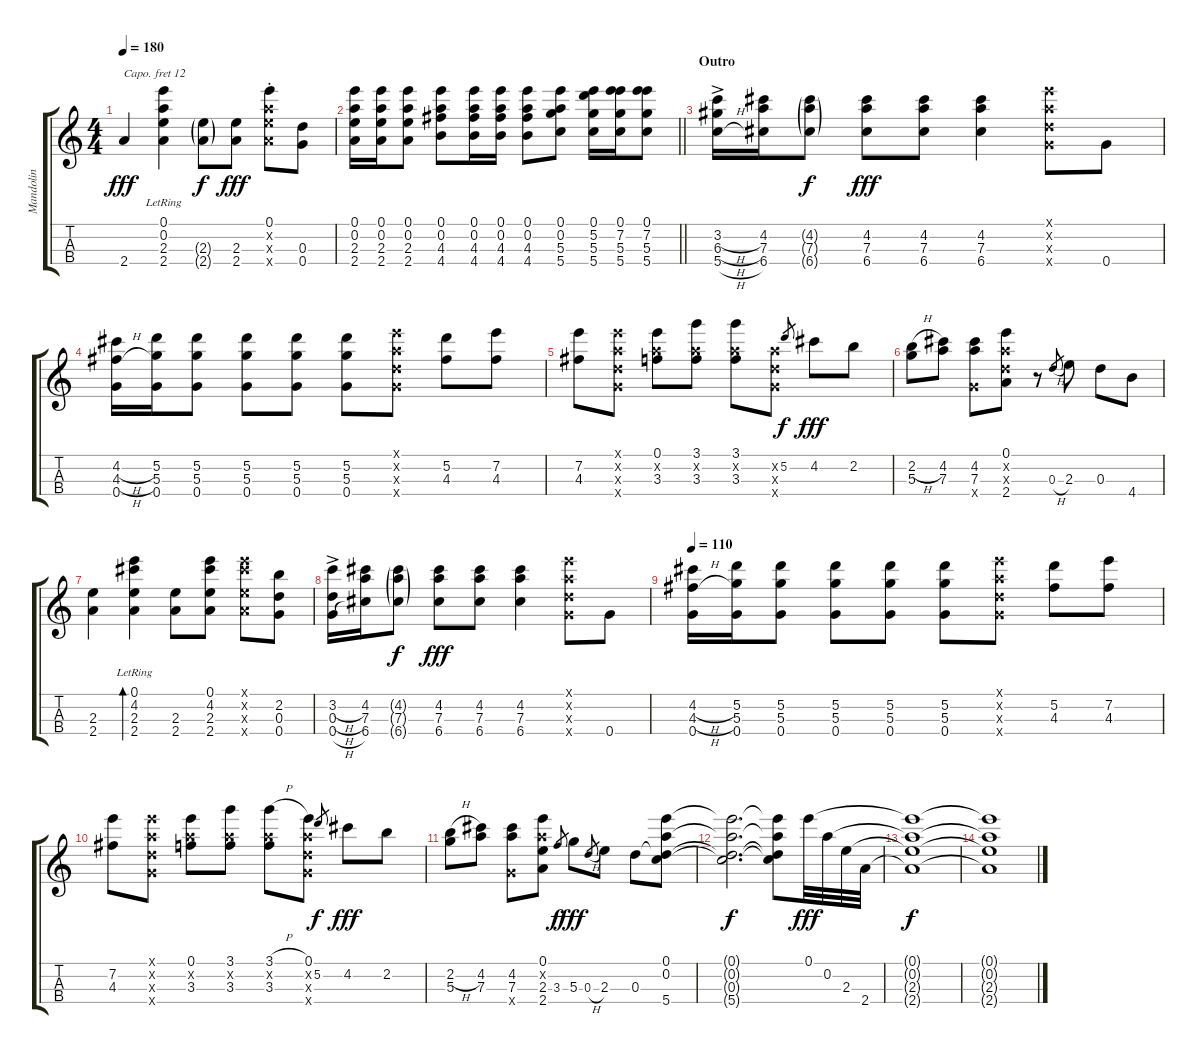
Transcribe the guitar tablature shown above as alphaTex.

\track ("Mandolin" "Mandolin") {instrument acousticguitarsteel}
\staff {score tabs}
\capo 12
\tuning (E4 A3 D3 G2) {hide}
\ts (4 4)
\tempo 180
\clef g2
\ks aminor
2.4.4{dy fff} (0.1{lr} 0.2{lr} 2.3 2.4).4 (2.3{g} 2.4{g}).8{dy f} (2.3 2.4).8{dy fff} (0.1{st} 0.2{x} 2.3{x} 2.4{x}).8 (0.3 0.4).8 |
\barLineRight lightlight
(0.1 0.2 2.3 2.4).16 (0.1 0.2 2.3 2.4).16 (0.1 0.2 2.3 2.4).8 (0.1 0.2 4.3 4.4).8 (0.1 0.2 4.3 4.4).16 (0.1 0.2 4.3 4.4).16 (0.1 0.2 4.3 4.4).8 (0.1 0.2 5.3 5.4).8 (0.1 5.2 5.3 5.4).16 (0.1 7.2 5.3 5.4).16 (0.1 7.2 5.3 5.4).8 |
\section ("" "Outro")
(3.2{h ac} 6.3{h ac} 5.4{h ac}).16 (4.2 7.3 6.4).16 (4.2{g} 7.3{g} 6.4{g}).8{dy f} (4.2 7.3 6.4).8{dy fff} (4.2 7.3 6.4).8 (4.2 7.3 6.4).4 (0.1{x} 0.2{x} 0.3{x} 0.4{x}).8 0.4.8 |
(4.2{h} 4.3{h} 0.4).16 (5.2 5.3 0.4).16 (5.2 5.3 0.4).8 (5.2 5.3 0.4).8 (5.2 5.3 0.4).8 (5.2 5.3 0.4).8 (0.1{x} 0.2{x} 0.3{x} 0.4{x}).8 (5.2 4.3).8 (7.2 4.3).8 |
(7.2 4.3).8 (0.1{x} 0.2{x} 0.3{x} 0.4{x}).8 (0.1 0.2{x} 3.3).8 (3.1 0.2{x} 3.3).8 (3.1 0.2{x} 3.3).8 (0.2{x} 0.3{x} 0.4{x}).8 5.2.8{gr dy f} 4.2.8{dy fff} 2.2.8 |
(2.2{h} 5.3).8 (4.2 7.3).8 (4.2 7.3 0.4{x}).8 (0.1 0.2{x} 0.3{x} 2.4).8 r.8 0.3{h}.8{gr} 2.3.8 0.3.8 4.4.8 |
(2.3 2.4).4 (0.1{lr} 4.2{lr} 2.3{lr} 2.4).4{bd 240} (2.3 2.4).8 (0.1 4.2 2.3 2.4).8 (0.1{x} 4.2{x} 2.3{x} 2.4{x}).8 (2.2 0.3 0.4).8 |
(3.2{h ac} 0.3{h ac} 0.4{h ac}).16 (4.2 7.3 6.4).16 (4.2{g} 7.3{g} 6.4{g}).8{dy f} (4.2 7.3 6.4).8{dy fff} (4.2 7.3 6.4).8 (4.2 7.3 6.4).4 (0.1{x} 0.2{x} 0.3{x} 0.4{x}).8 0.4.8 |
\tempo 110
(4.2{h} 4.3{h} 0.4).16 (5.2 5.3 0.4).16 (5.2 5.3 0.4).8 (5.2 5.3 0.4).8 (5.2 5.3 0.4).8 (5.2 5.3 0.4).8 (0.1{x} 0.2{x} 0.3{x} 0.4{x}).8 (5.2 4.3).8 (7.2 4.3).8 |
(7.2 4.3).8 (0.1{x} 0.2{x} 0.3{x} 0.4{x}).8 (0.1 0.2{x} 3.3).8 (3.1 0.2{x} 3.3).8 (3.1{h} 0.2{x} 3.3).8 (0.1 0.2{x} 0.3{x} 0.4{x}).8 5.2.8{gr dy f} 4.2.8{dy fff} 2.2.8 |
(2.2{h} 5.3).8 (4.2 7.3).8 (4.2 7.3 0.4{x}).8 (0.1 0.2{x} 2.3 2.4).8 3.3.8{gr dy f} 5.3.8{dy fff} 0.3{h}.8{gr} 2.3.8 0.3.8 (0.1 0.2 0.3{t} 5.4).8 |
(0.1{t} 0.2{t} 0.3{t} 5.4{t}).2{d dy f} (0.1{t} 0.2{t} 0.3{t} 5.4{t}).8 0.1.32{dy fff} 0.2.32 2.3.32 2.4.32 |
(0.1{t} 0.2{t} 2.3{t} 2.4{t}).1{dy f} |
(0.1{t} 0.2{t} 2.3{t} 2.4{t}).1
